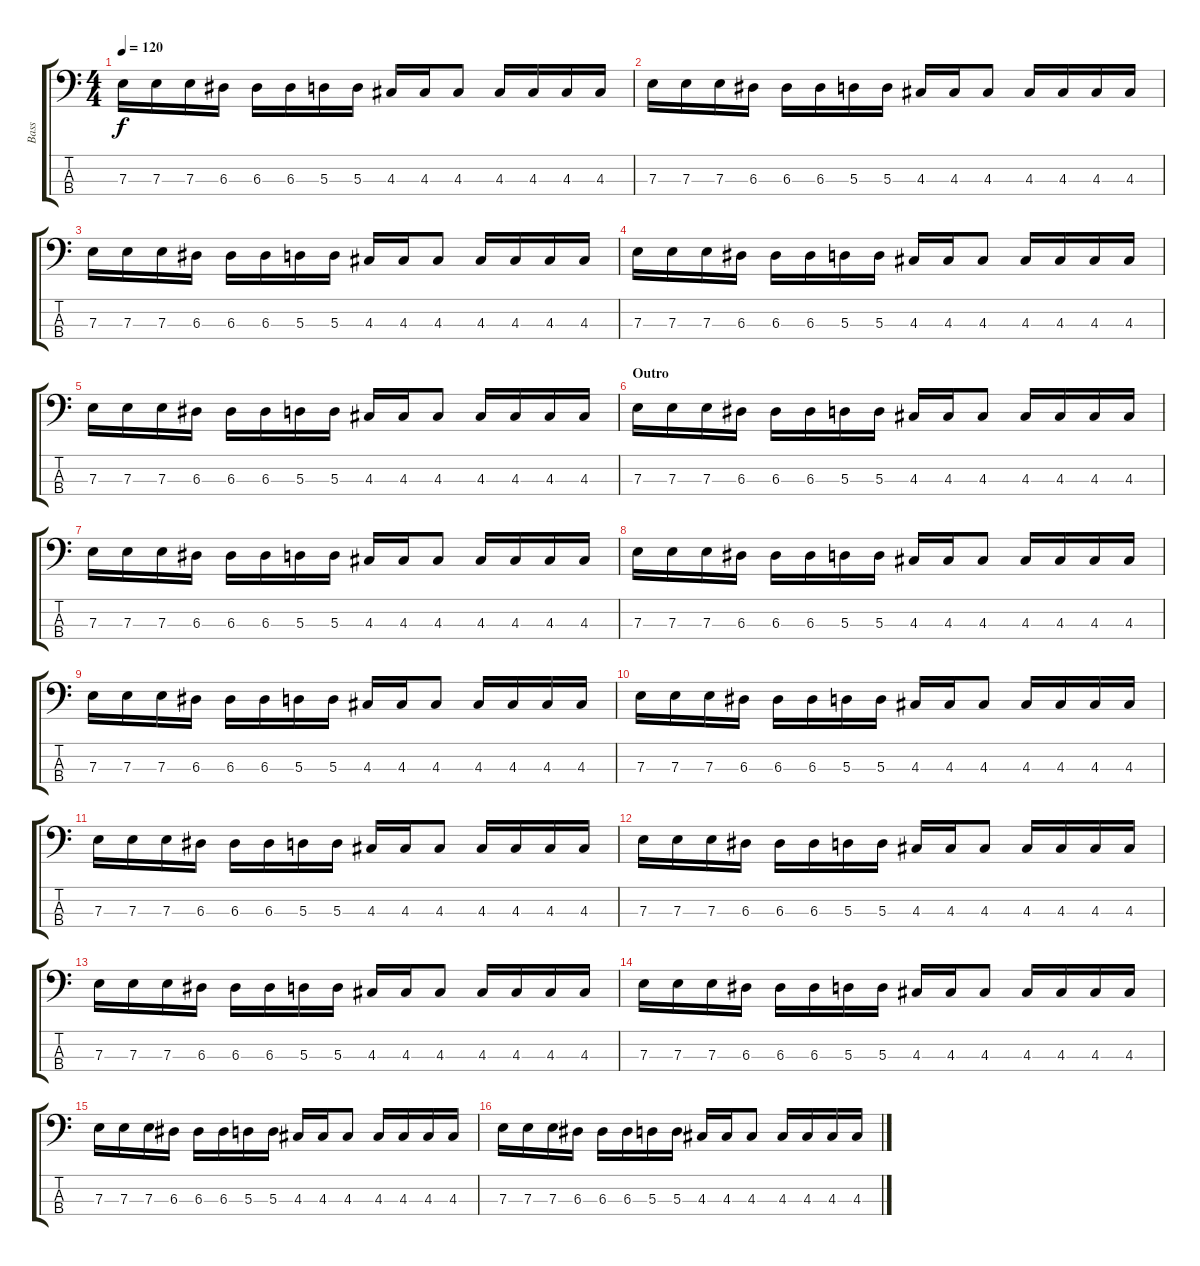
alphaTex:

\track ("Bass" "Bass") {instrument electricbasspick}
\staff {score tabs}
\tuning (G2 D2 A1 E1) {hide}
\ts (4 4)
\tempo 120
\clef f4
\ks c
7.3.16{dy f} 7.3.16 7.3.16 6.3.16 6.3.16 6.3.16 5.3.16 5.3.16 4.3.16 4.3.16 4.3.8 4.3.16 4.3.16 4.3.16 4.3.16 |
7.3.16 7.3.16 7.3.16 6.3.16 6.3.16 6.3.16 5.3.16 5.3.16 4.3.16 4.3.16 4.3.8 4.3.16 4.3.16 4.3.16 4.3.16 |
7.3.16 7.3.16 7.3.16 6.3.16 6.3.16 6.3.16 5.3.16 5.3.16 4.3.16 4.3.16 4.3.8 4.3.16 4.3.16 4.3.16 4.3.16 |
7.3.16 7.3.16 7.3.16 6.3.16 6.3.16 6.3.16 5.3.16 5.3.16 4.3.16 4.3.16 4.3.8 4.3.16 4.3.16 4.3.16 4.3.16 |
7.3.16 7.3.16 7.3.16 6.3.16 6.3.16 6.3.16 5.3.16 5.3.16 4.3.16 4.3.16 4.3.8 4.3.16 4.3.16 4.3.16 4.3.16 |
\section ("" "Outro")
7.3.16 7.3.16 7.3.16 6.3.16 6.3.16 6.3.16 5.3.16 5.3.16 4.3.16 4.3.16 4.3.8 4.3.16 4.3.16 4.3.16 4.3.16 |
7.3.16 7.3.16 7.3.16 6.3.16 6.3.16 6.3.16 5.3.16 5.3.16 4.3.16 4.3.16 4.3.8 4.3.16 4.3.16 4.3.16 4.3.16 |
7.3.16 7.3.16 7.3.16 6.3.16 6.3.16 6.3.16 5.3.16 5.3.16 4.3.16 4.3.16 4.3.8 4.3.16 4.3.16 4.3.16 4.3.16 |
7.3.16 7.3.16 7.3.16 6.3.16 6.3.16 6.3.16 5.3.16 5.3.16 4.3.16 4.3.16 4.3.8 4.3.16 4.3.16 4.3.16 4.3.16 |
7.3.16 7.3.16 7.3.16 6.3.16 6.3.16 6.3.16 5.3.16 5.3.16 4.3.16 4.3.16 4.3.8 4.3.16 4.3.16 4.3.16 4.3.16 |
7.3.16 7.3.16 7.3.16 6.3.16 6.3.16 6.3.16 5.3.16 5.3.16 4.3.16 4.3.16 4.3.8 4.3.16 4.3.16 4.3.16 4.3.16 |
7.3.16 7.3.16 7.3.16 6.3.16 6.3.16 6.3.16 5.3.16 5.3.16 4.3.16 4.3.16 4.3.8 4.3.16 4.3.16 4.3.16 4.3.16 |
7.3.16 7.3.16 7.3.16 6.3.16 6.3.16 6.3.16 5.3.16 5.3.16 4.3.16 4.3.16 4.3.8 4.3.16 4.3.16 4.3.16 4.3.16 |
7.3.16 7.3.16 7.3.16 6.3.16 6.3.16 6.3.16 5.3.16 5.3.16 4.3.16 4.3.16 4.3.8 4.3.16 4.3.16 4.3.16 4.3.16 |
7.3.16 7.3.16 7.3.16 6.3.16 6.3.16 6.3.16 5.3.16 5.3.16 4.3.16 4.3.16 4.3.8 4.3.16 4.3.16 4.3.16 4.3.16 |
7.3.16 7.3.16 7.3.16 6.3.16 6.3.16 6.3.16 5.3.16 5.3.16 4.3.16 4.3.16 4.3.8 4.3.16 4.3.16 4.3.16 4.3.16
